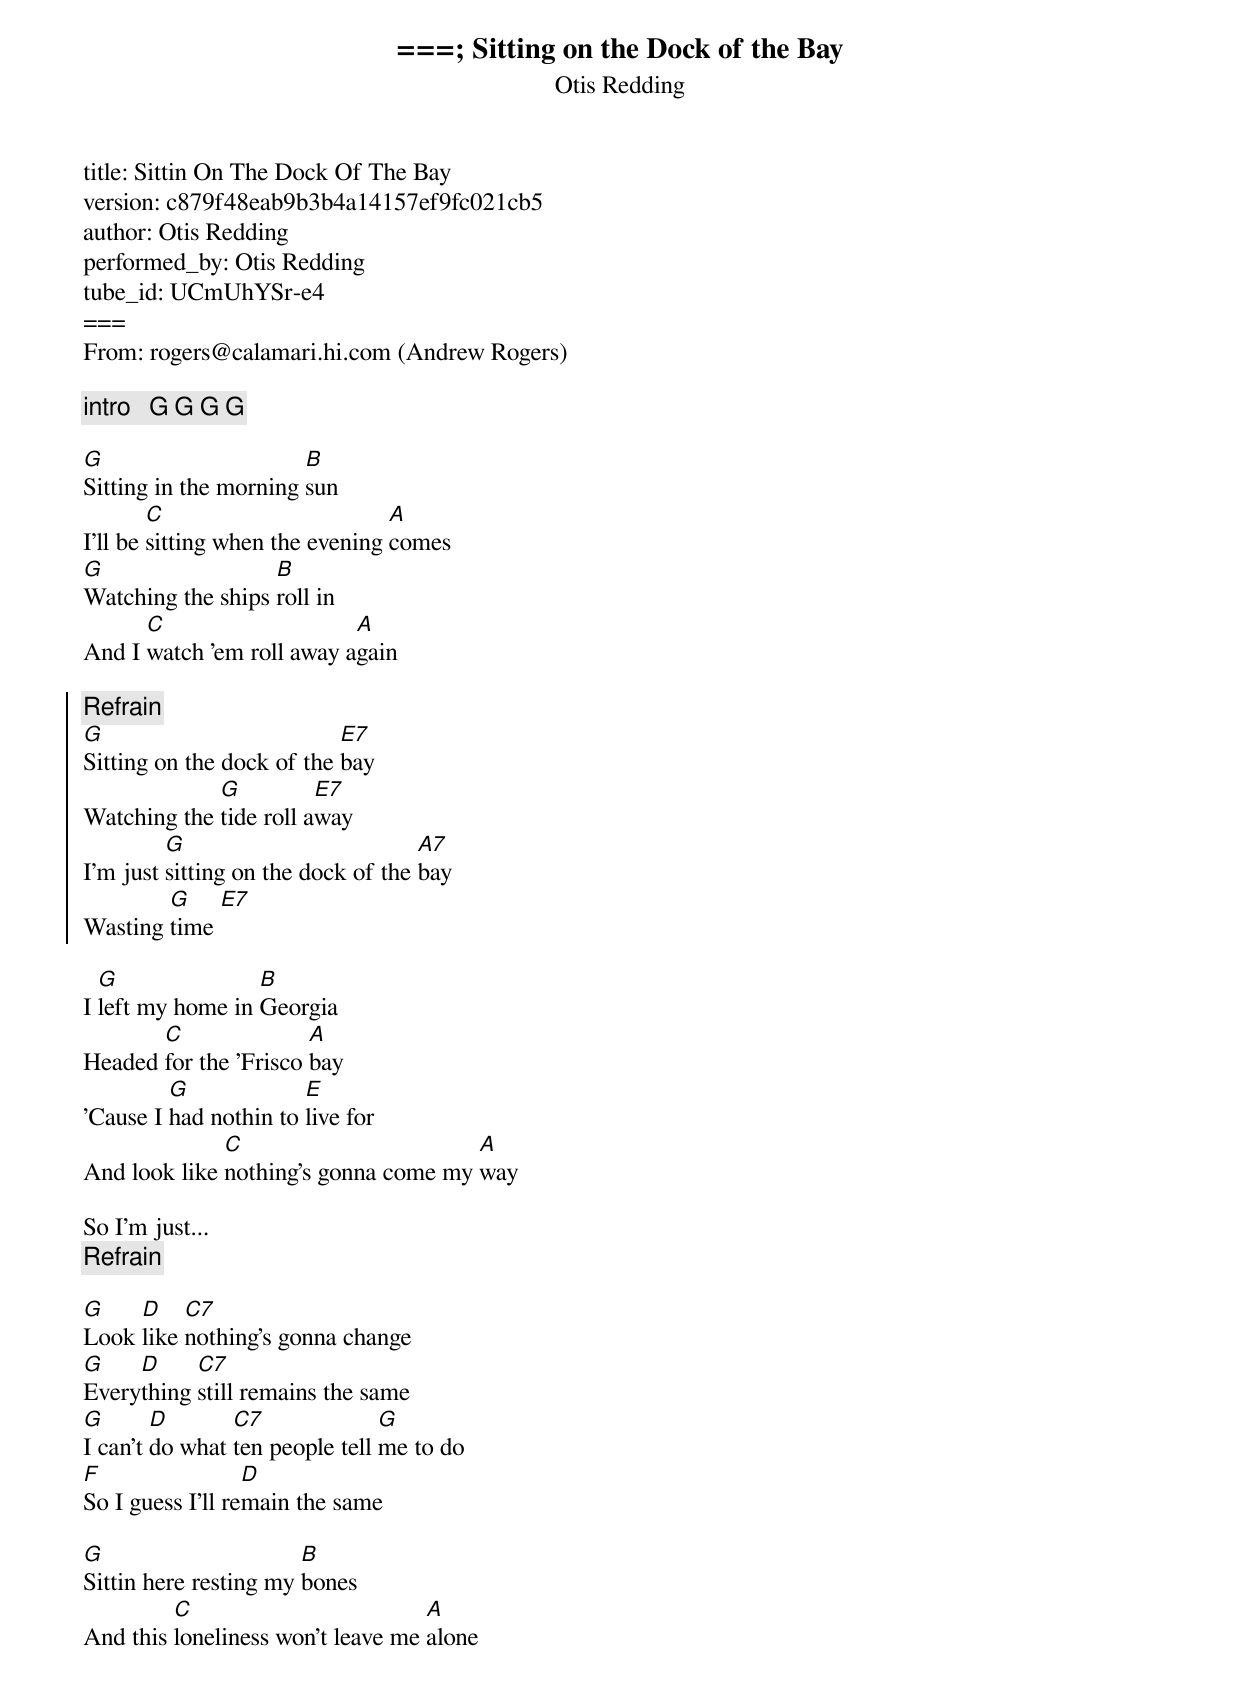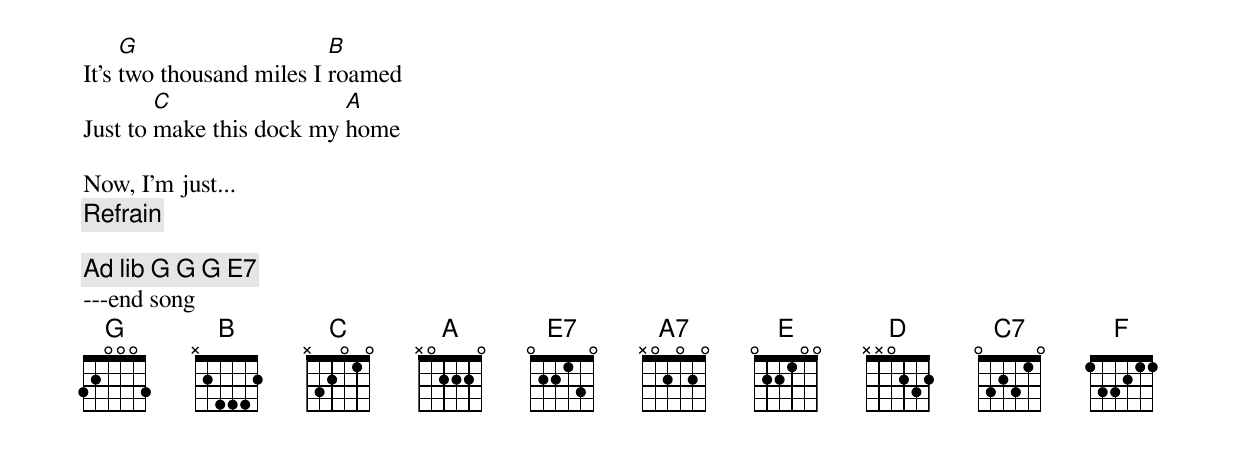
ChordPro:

===
title: Sittin On The Dock Of The Bay
version: c879f48eab9b3b4a14157ef9fc021cb5
author: Otis Redding
performed_by: Otis Redding
tube_id: UCmUhYSr-e4
===
From: rogers@calamari.hi.com (Andrew Rogers)

{t:Sitting on the Dock of the Bay}
{st:Otis Redding}
{C:intro   G G G G}

[G]Sitting in the morning [B]sun
I'll be [C]sitting when the evening [A]comes
[G]Watching the ships [B]roll in
And I [C]watch 'em roll away a[A]gain

{soc}
{C:Refrain}
[G]Sitting on the dock of the [E7]bay
Watching the [G]tide roll a[E7]way
I'm just [G]sitting on the dock of the [A7]bay
Wasting [G]time [E7]
{eoc}

I [G]left my home in [B]Georgia
Headed [C]for the 'Frisco [A]bay
'Cause I [G]had nothin to [E]live for
And look like [C]nothing's gonna come my [A]way

So I'm just...
{C:Refrain}

[G]Look [D]like [C7]nothing's gonna change
[G]Every[D]thing [C7]still remains the same
[G]I can't [D]do what [C7]ten people tell [G]me to do
[F]So I guess I'll re[D]main the same

[G]Sittin here resting my [B]bones
And this [C]loneliness won't leave me [A]alone
It's [G]two thousand miles I [B]roamed
Just to [C]make this dock my [A]home

Now, I'm just...
{C:Refrain}

{C:Ad lib G G G E7}
---end song
